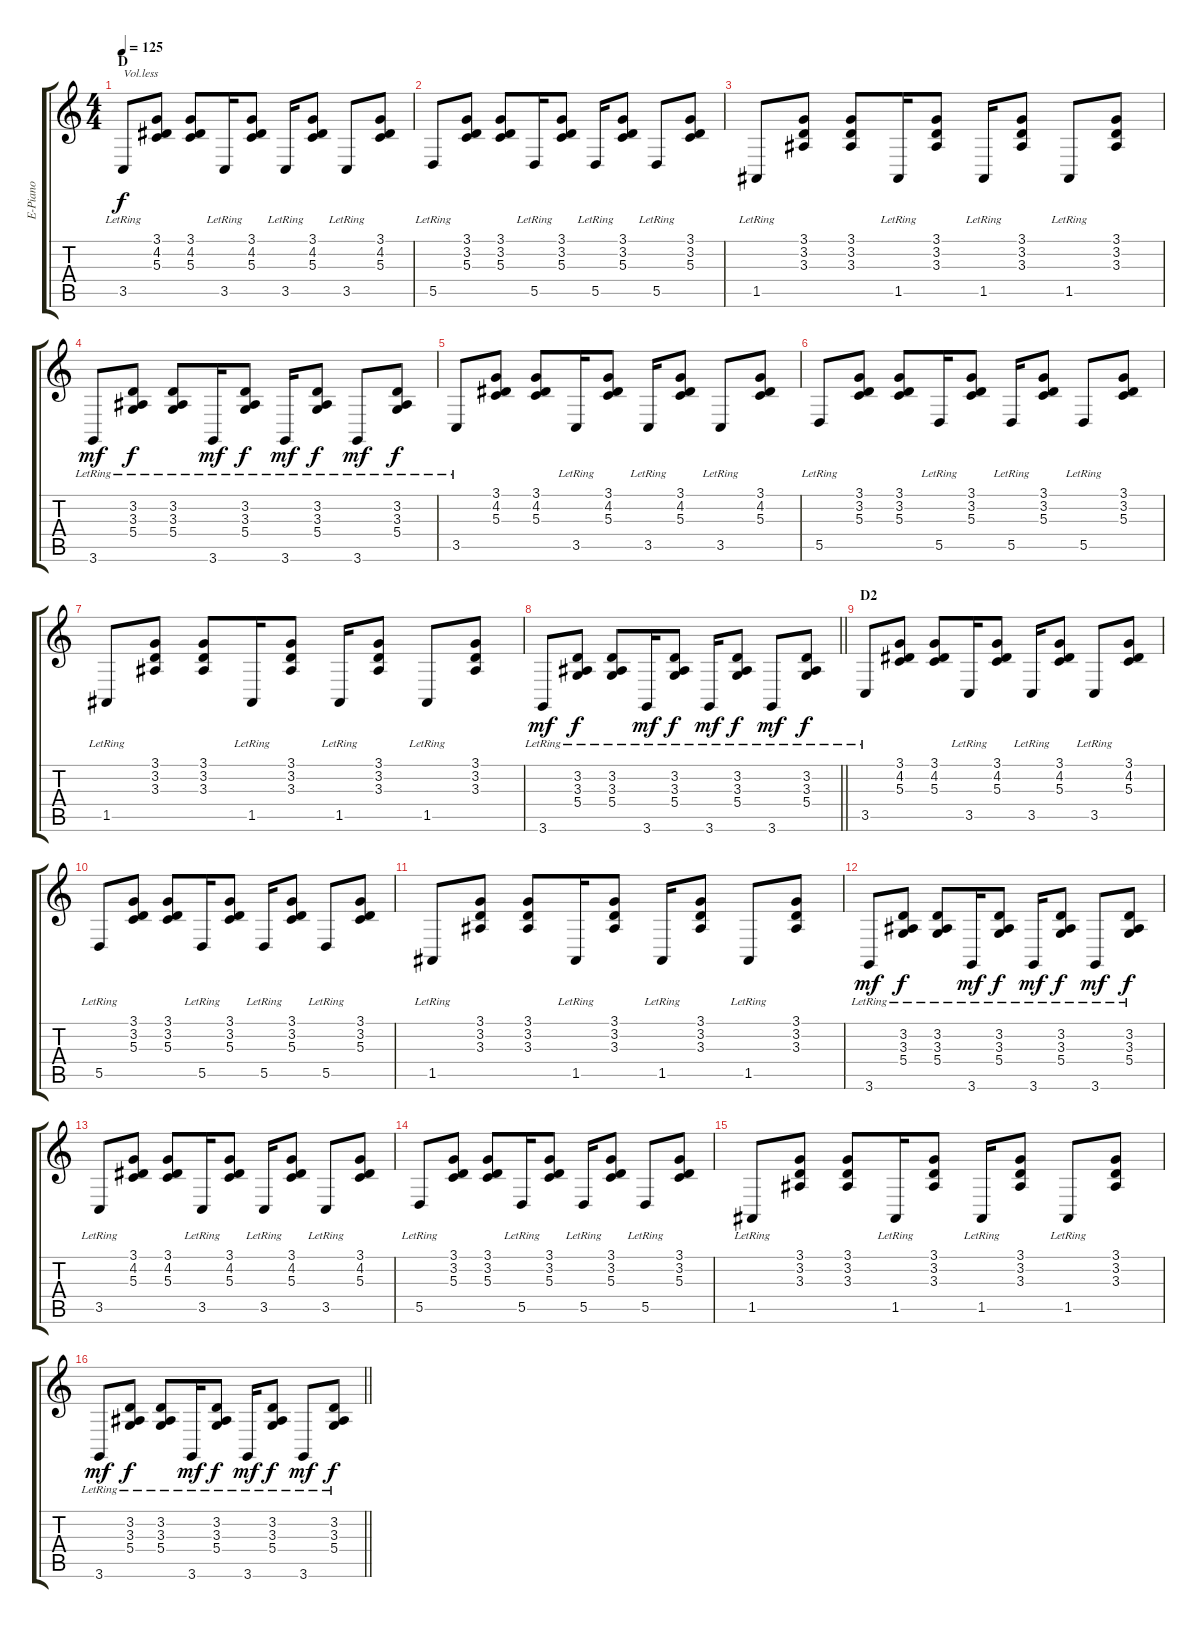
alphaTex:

\track ("E-Piano" "E-Piano") {instrument harpsichord}
\staff {score tabs}
\tuning (E4 B3 G3 D3 A2 E2) {hide}
\ts (4 4)
\section ("" "D")
\tempo 125
\clef g2
\ks c
3.5{lr}.8{txt "Vol.less" dy f volume 9} (3.1 4.2 5.3).8 (3.1 4.2 5.3).8 3.5{lr}.16 (3.1 4.2 5.3).8 3.5{lr}.16 (3.1 4.2 5.3).8 3.5{lr}.8 (3.1 4.2 5.3).8 |
5.5{lr}.8 (3.1 3.2 5.3).8 (3.1 3.2 5.3).8 5.5{lr}.16 (3.1 3.2 5.3).8 5.5{lr}.16 (3.1 3.2 5.3).8 5.5{lr}.8 (3.1 3.2 5.3).8 |
1.5{lr}.8 (3.1 3.2 3.3).8 (3.1 3.2 3.3).8 1.5{lr}.16 (3.1 3.2 3.3).8 1.5{lr}.16 (3.1 3.2 3.3).8 1.5{lr}.8 (3.1 3.2 3.3).8 |
3.6{lr}.8{dy mf} (3.2{lr} 3.3{lr} 5.4{lr}).8{dy f} (3.2{lr} 3.3{lr} 5.4{lr}).8 3.6{lr}.16{dy mf} (3.2{lr} 3.3{lr} 5.4{lr}).8{dy f} 3.6{lr}.16{dy mf} (3.2{lr} 3.3{lr} 5.4{lr}).8{dy f} 3.6{lr}.8{dy mf} (3.2{lr} 3.3{lr} 5.4{lr}).8{dy f} |
3.5{lr}.8 (3.1 4.2 5.3).8 (3.1 4.2 5.3).8 3.5{lr}.16 (3.1 4.2 5.3).8 3.5{lr}.16 (3.1 4.2 5.3).8 3.5{lr}.8 (3.1 4.2 5.3).8 |
5.5{lr}.8 (3.1 3.2 5.3).8 (3.1 3.2 5.3).8 5.5{lr}.16 (3.1 3.2 5.3).8 5.5{lr}.16 (3.1 3.2 5.3).8 5.5{lr}.8 (3.1 3.2 5.3).8 |
1.5{lr}.8 (3.1 3.2 3.3).8 (3.1 3.2 3.3).8 1.5{lr}.16 (3.1 3.2 3.3).8 1.5{lr}.16 (3.1 3.2 3.3).8 1.5{lr}.8 (3.1 3.2 3.3).8 |
\barLineRight lightlight
3.6{lr}.8{dy mf} (3.2{lr} 3.3{lr} 5.4{lr}).8{dy f} (3.2{lr} 3.3{lr} 5.4{lr}).8 3.6{lr}.16{dy mf} (3.2{lr} 3.3{lr} 5.4{lr}).8{dy f} 3.6{lr}.16{dy mf} (3.2{lr} 3.3{lr} 5.4{lr}).8{dy f} 3.6{lr}.8{dy mf} (3.2{lr} 3.3{lr} 5.4{lr}).8{dy f} |
\section ("" "D2")
3.5{lr}.8 (3.1 4.2 5.3).8 (3.1 4.2 5.3).8 3.5{lr}.16 (3.1 4.2 5.3).8 3.5{lr}.16 (3.1 4.2 5.3).8 3.5{lr}.8 (3.1 4.2 5.3).8 |
5.5{lr}.8 (3.1 3.2 5.3).8 (3.1 3.2 5.3).8 5.5{lr}.16 (3.1 3.2 5.3).8 5.5{lr}.16 (3.1 3.2 5.3).8 5.5{lr}.8 (3.1 3.2 5.3).8 |
1.5{lr}.8 (3.1 3.2 3.3).8 (3.1 3.2 3.3).8 1.5{lr}.16 (3.1 3.2 3.3).8 1.5{lr}.16 (3.1 3.2 3.3).8 1.5{lr}.8 (3.1 3.2 3.3).8 |
3.6{lr}.8{dy mf} (3.2{lr} 3.3{lr} 5.4{lr}).8{dy f} (3.2{lr} 3.3{lr} 5.4{lr}).8 3.6{lr}.16{dy mf} (3.2{lr} 3.3{lr} 5.4{lr}).8{dy f} 3.6{lr}.16{dy mf} (3.2{lr} 3.3{lr} 5.4{lr}).8{dy f} 3.6{lr}.8{dy mf} (3.2{lr} 3.3{lr} 5.4{lr}).8{dy f} |
3.5{lr}.8 (3.1 4.2 5.3).8 (3.1 4.2 5.3).8 3.5{lr}.16 (3.1 4.2 5.3).8 3.5{lr}.16 (3.1 4.2 5.3).8 3.5{lr}.8 (3.1 4.2 5.3).8 |
5.5{lr}.8 (3.1 3.2 5.3).8 (3.1 3.2 5.3).8 5.5{lr}.16 (3.1 3.2 5.3).8 5.5{lr}.16 (3.1 3.2 5.3).8 5.5{lr}.8 (3.1 3.2 5.3).8 |
1.5{lr}.8 (3.1 3.2 3.3).8 (3.1 3.2 3.3).8 1.5{lr}.16 (3.1 3.2 3.3).8 1.5{lr}.16 (3.1 3.2 3.3).8 1.5{lr}.8 (3.1 3.2 3.3).8 |
\barLineRight lightlight
3.6{lr}.8{dy mf} (3.2{lr} 3.3{lr} 5.4{lr}).8{dy f} (3.2{lr} 3.3{lr} 5.4{lr}).8 3.6{lr}.16{dy mf} (3.2{lr} 3.3{lr} 5.4{lr}).8{dy f} 3.6{lr}.16{dy mf} (3.2{lr} 3.3{lr} 5.4{lr}).8{dy f} 3.6{lr}.8{dy mf} (3.2{lr} 3.3{lr} 5.4{lr}).8{dy f}
